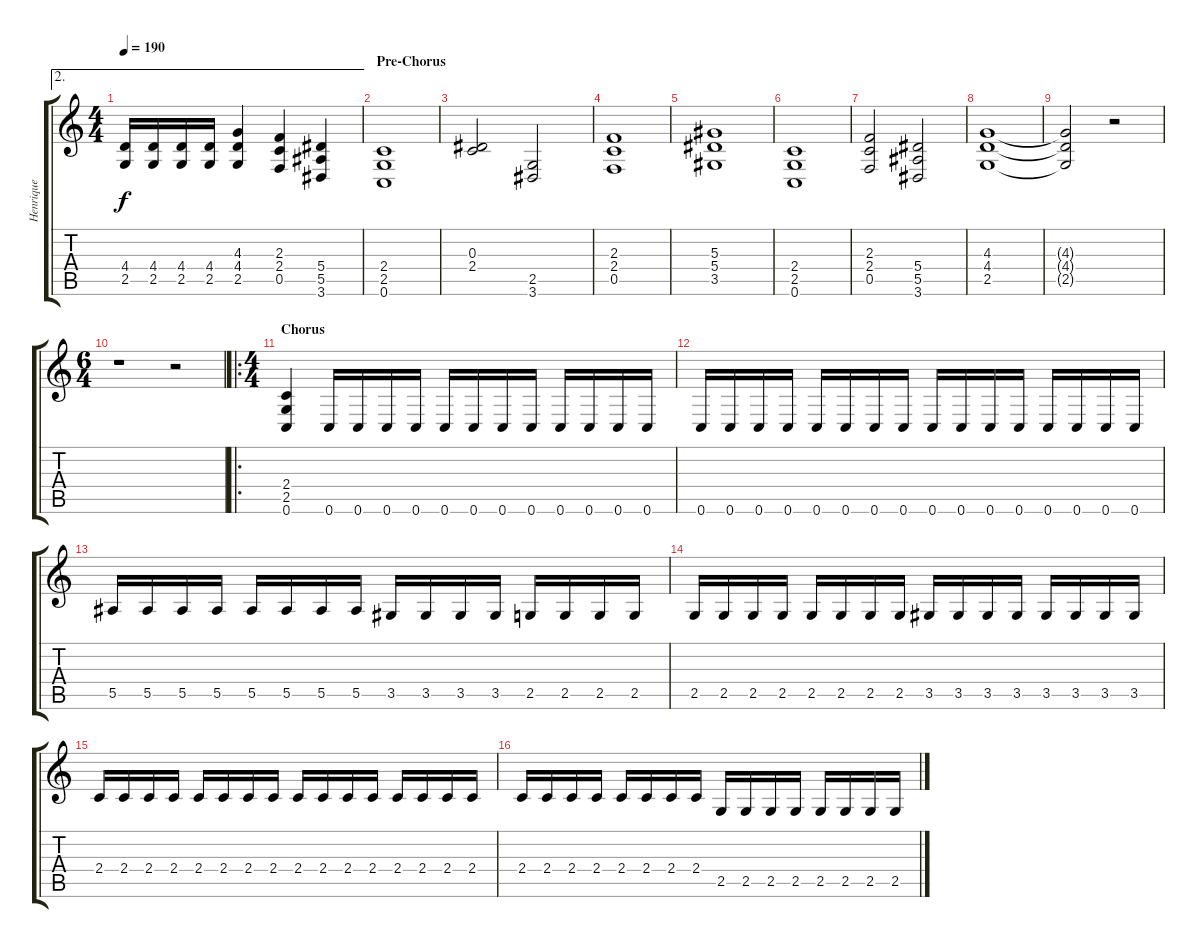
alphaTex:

\track ("Henrique" "Henrique") {instrument distortionguitar}
\staff {score tabs}
\tuning (C4 G3 Eb3 Bb2 F2 C2) {hide}
\ae 2
\ts (4 4)
\tempo 190
\clef g2
\ks c
(4.4 2.5).16{dy f} (4.4 2.5).16 (4.4 2.5).16 (4.4 2.5).16 (4.3 4.4 2.5).4 (2.3 2.4 0.5).4 (5.4 5.5 3.6).4 |
\section ("" "Pre-Chorus")
(2.4 2.5 0.6).1 |
(0.3 2.4).2 (2.5 3.6).2 |
(2.3 2.4 0.5).1 |
(5.3 5.4 3.5).1 |
(2.4 2.5 0.6).1 |
(2.3 2.4 0.5).2 (5.4 5.5 3.6).2 |
(4.3 4.4 2.5).1 |
(4.3{t} 4.4{t} 2.5{t}).2 r.2 |
\ts (6 4)
r.1 r.2 |
\ro
\ts (4 4)
\section ("" "Chorus")
(2.4 2.5 0.6).4 0.6.16 0.6.16 0.6.16 0.6.16 0.6.16 0.6.16 0.6.16 0.6.16 0.6.16 0.6.16 0.6.16 0.6.16 |
0.6.16 0.6.16 0.6.16 0.6.16 0.6.16 0.6.16 0.6.16 0.6.16 0.6.16 0.6.16 0.6.16 0.6.16 0.6.16 0.6.16 0.6.16 0.6.16 |
5.5.16 5.5.16 5.5.16 5.5.16 5.5.16 5.5.16 5.5.16 5.5.16 3.5.16 3.5.16 3.5.16 3.5.16 2.5.16 2.5.16 2.5.16 2.5.16 |
2.5.16 2.5.16 2.5.16 2.5.16 2.5.16 2.5.16 2.5.16 2.5.16 3.5.16 3.5.16 3.5.16 3.5.16 3.5.16 3.5.16 3.5.16 3.5.16 |
2.4.16 2.4.16 2.4.16 2.4.16 2.4.16 2.4.16 2.4.16 2.4.16 2.4.16 2.4.16 2.4.16 2.4.16 2.4.16 2.4.16 2.4.16 2.4.16 |
2.4.16 2.4.16 2.4.16 2.4.16 2.4.16 2.4.16 2.4.16 2.4.16 2.5.16 2.5.16 2.5.16 2.5.16 2.5.16 2.5.16 2.5.16 2.5.16
